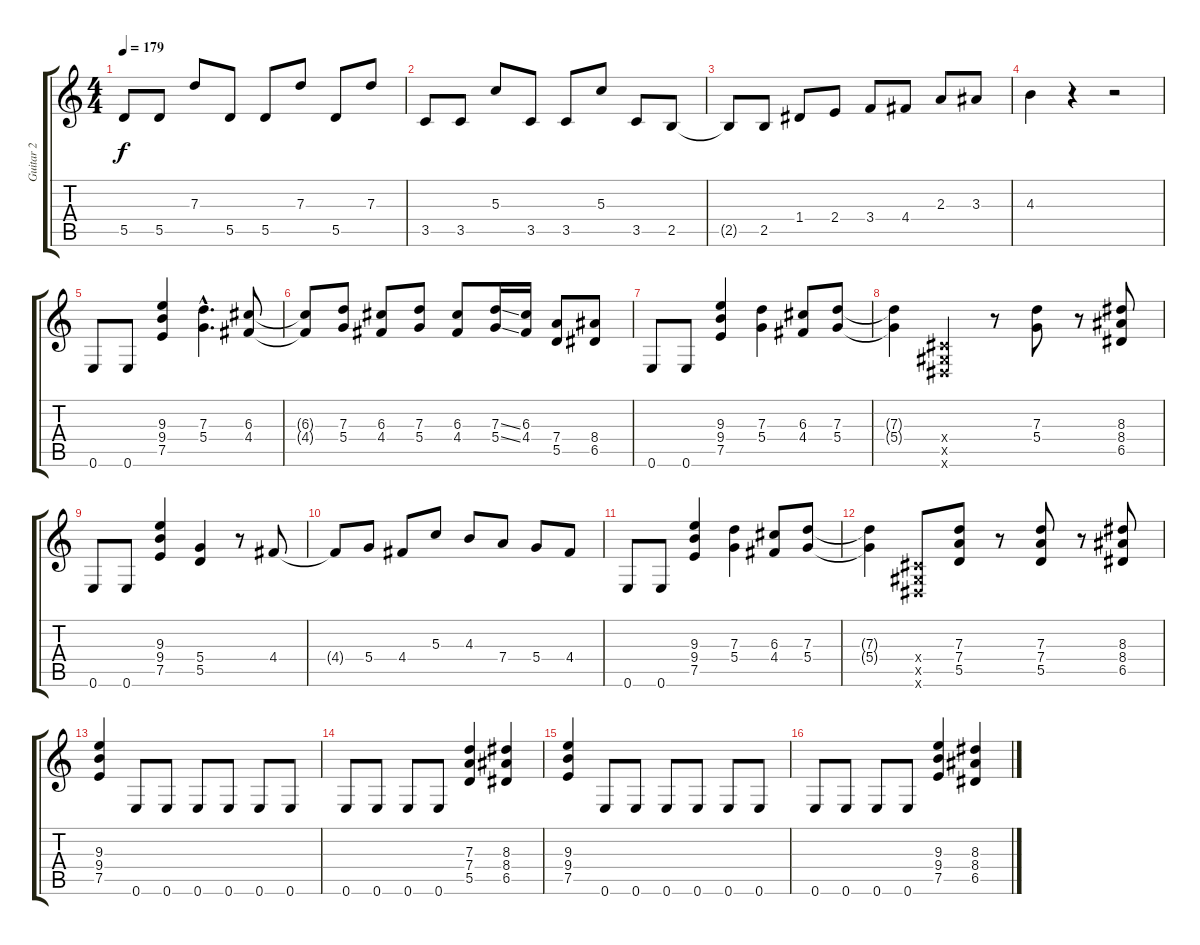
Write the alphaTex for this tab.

\track ("Guitar 2" "Guitar 2") {instrument distortionguitar}
\staff {score tabs}
\tuning (E4 B3 G3 D3 A2 E2) {hide}
\ts (4 4)
\tempo 179
\clef g2
\ks c
5.5.8{dy f} 5.5.8 7.3.8 5.5.8 5.5.8 7.3.8 5.5.8 7.3.8 |
3.5.8 3.5.8 5.3.8 3.5.8 3.5.8 5.3.8 3.5.8 2.5.8 |
2.5{t}.8 2.5.8 1.4.8 2.4.8 3.4.8 4.4.8 2.3.8 3.3.8 |
4.3.4 r.4 r.2 |
0.6.8 0.6.8 (9.3 9.4 7.5).4 (7.3{hac} 5.4{hac}).4{d} (6.3 4.4).8 |
(6.3{t} 4.4{t}).8 (7.3 5.4).8 (6.3 4.4).8 (7.3 5.4).8 (6.3 4.4).8 (7.3{ss} 5.4{ss}).16 (6.3 4.4).16 (7.4 5.5).8 (8.4 6.5).8 |
0.6.8 0.6.8 (9.3 9.4 7.5).4 (7.3 5.4).4 (6.3 4.4).8 (7.3 5.4).8 |
(7.3{t} 5.4{t}).4 (-1.4{x} -1.5{x} -1.6{x}).4 r.8 (7.3 5.4).8 r.8 (8.3 8.4 6.5).8 |
0.6.8 0.6.8 (9.3 9.4 7.5).4 (5.4 5.5).4 r.8 4.4.8 |
4.4{t}.8 5.4.8 4.4.8 5.3.8 4.3.8 7.4.8 5.4.8 4.4.8 |
0.6.8 0.6.8 (9.3 9.4 7.5).4 (7.3 5.4).4 (6.3 4.4).8 (7.3 5.4).8 |
(7.3{t} 5.4{t}).4 (-1.4{x} -1.5{x} -1.6{x}).8 (7.3 7.4 5.5).8 r.8 (7.3 7.4 5.5).8 r.8 (8.3 8.4 6.5).8 |
(9.3 9.4 7.5).4 0.6.8 0.6.8 0.6.8 0.6.8 0.6.8 0.6.8 |
0.6.8 0.6.8 0.6.8 0.6.8 (7.3 7.4 5.5).4 (8.3 8.4 6.5).4 |
(9.3 9.4 7.5).4 0.6.8 0.6.8 0.6.8 0.6.8 0.6.8 0.6.8 |
0.6.8 0.6.8 0.6.8 0.6.8 (9.3 9.4 7.5).4 (8.3 8.4 6.5).4
